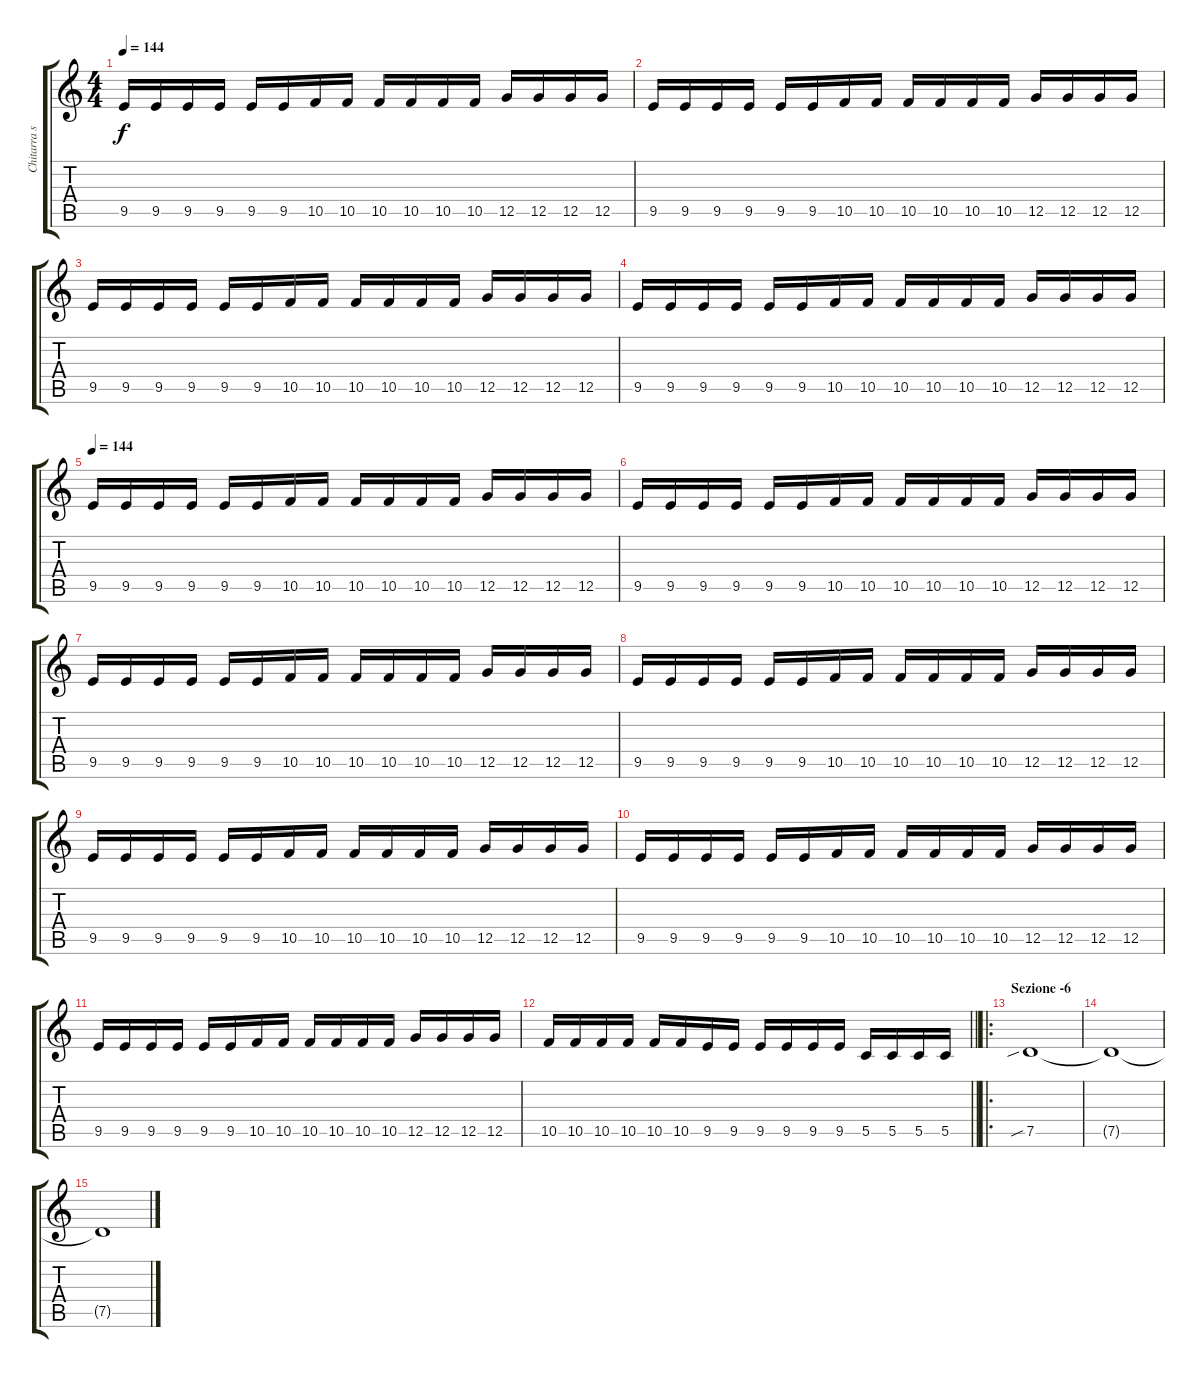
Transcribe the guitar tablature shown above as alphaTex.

\track ("Chitarra solo" "Chitarra s") {instrument overdrivenguitar}
\staff {score tabs}
\tuning (D4 A3 F3 C3 G2 D2) {hide}
\ts (4 4)
\tempo 144
\clef g2
\ks c
9.5.16{dy f} 9.5.16 9.5.16 9.5.16 9.5.16 9.5.16 10.5.16 10.5.16 10.5.16 10.5.16 10.5.16 10.5.16 12.5.16 12.5.16 12.5.16 12.5.16 |
9.5.16 9.5.16 9.5.16 9.5.16 9.5.16 9.5.16 10.5.16 10.5.16 10.5.16 10.5.16 10.5.16 10.5.16 12.5.16 12.5.16 12.5.16 12.5.16 |
9.5.16 9.5.16 9.5.16 9.5.16 9.5.16 9.5.16 10.5.16 10.5.16 10.5.16 10.5.16 10.5.16 10.5.16 12.5.16 12.5.16 12.5.16 12.5.16 |
9.5.16 9.5.16 9.5.16 9.5.16 9.5.16 9.5.16 10.5.16 10.5.16 10.5.16 10.5.16 10.5.16 10.5.16 12.5.16 12.5.16 12.5.16 12.5.16 |
\tempo 144
9.5.16 9.5.16 9.5.16 9.5.16 9.5.16 9.5.16 10.5.16 10.5.16 10.5.16 10.5.16 10.5.16 10.5.16 12.5.16 12.5.16 12.5.16 12.5.16 |
9.5.16 9.5.16 9.5.16 9.5.16 9.5.16 9.5.16 10.5.16 10.5.16 10.5.16 10.5.16 10.5.16 10.5.16 12.5.16 12.5.16 12.5.16 12.5.16 |
9.5.16 9.5.16 9.5.16 9.5.16 9.5.16 9.5.16 10.5.16 10.5.16 10.5.16 10.5.16 10.5.16 10.5.16 12.5.16 12.5.16 12.5.16 12.5.16 |
9.5.16 9.5.16 9.5.16 9.5.16 9.5.16 9.5.16 10.5.16 10.5.16 10.5.16 10.5.16 10.5.16 10.5.16 12.5.16 12.5.16 12.5.16 12.5.16 |
9.5.16 9.5.16 9.5.16 9.5.16 9.5.16 9.5.16 10.5.16 10.5.16 10.5.16 10.5.16 10.5.16 10.5.16 12.5.16 12.5.16 12.5.16 12.5.16 |
9.5.16 9.5.16 9.5.16 9.5.16 9.5.16 9.5.16 10.5.16 10.5.16 10.5.16 10.5.16 10.5.16 10.5.16 12.5.16 12.5.16 12.5.16 12.5.16 |
9.5.16 9.5.16 9.5.16 9.5.16 9.5.16 9.5.16 10.5.16 10.5.16 10.5.16 10.5.16 10.5.16 10.5.16 12.5.16 12.5.16 12.5.16 12.5.16 |
\barLineRight lightlight
10.5.16 10.5.16 10.5.16 10.5.16 10.5.16 10.5.16 9.5.16 9.5.16 9.5.16 9.5.16 9.5.16 9.5.16 5.5.16 5.5.16 5.5.16 5.5.16 |
\ro
\section ("" "Sezione -6")
7.5{sib}.1{volume 0} |
7.5{t}.1 |
7.5{t}.1
